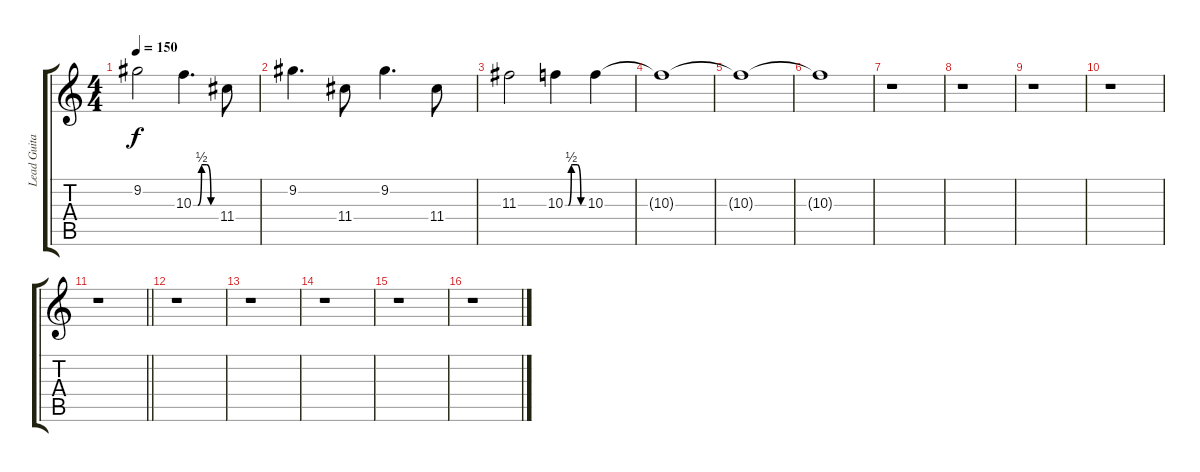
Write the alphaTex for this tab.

\track ("Lead Guitar" "Lead Guita") {instrument overdrivenguitar}
\staff {score tabs}
\tuning (E4 B3 G3 D3 A2 E2) {hide}
\ts (4 4)
\tempo 150
\clef g2
\ks c
9.2.2{dy f} 10.3{be (custom 0 0 12 0 22 2 36 2 47 0 60 0)}.4{d} 11.4.8 |
9.2.4{d} 11.4.8 9.2.4{d} 11.4.8 |
11.3.2 10.3{be (custom 0 0 5 0 10 0 20 2 25 2 39 2 51 0 60 0)}.4 10.3.4 |
10.3{t}.1{volume 0} |
10.3{t}.1 |
10.3{t}.1 |
r.1 |
r.1 |
r.1 |
r.1 |
\barLineRight lightlight
r.1 |
r.1 |
r.1 |
r.1 |
r.1 |
r.1
